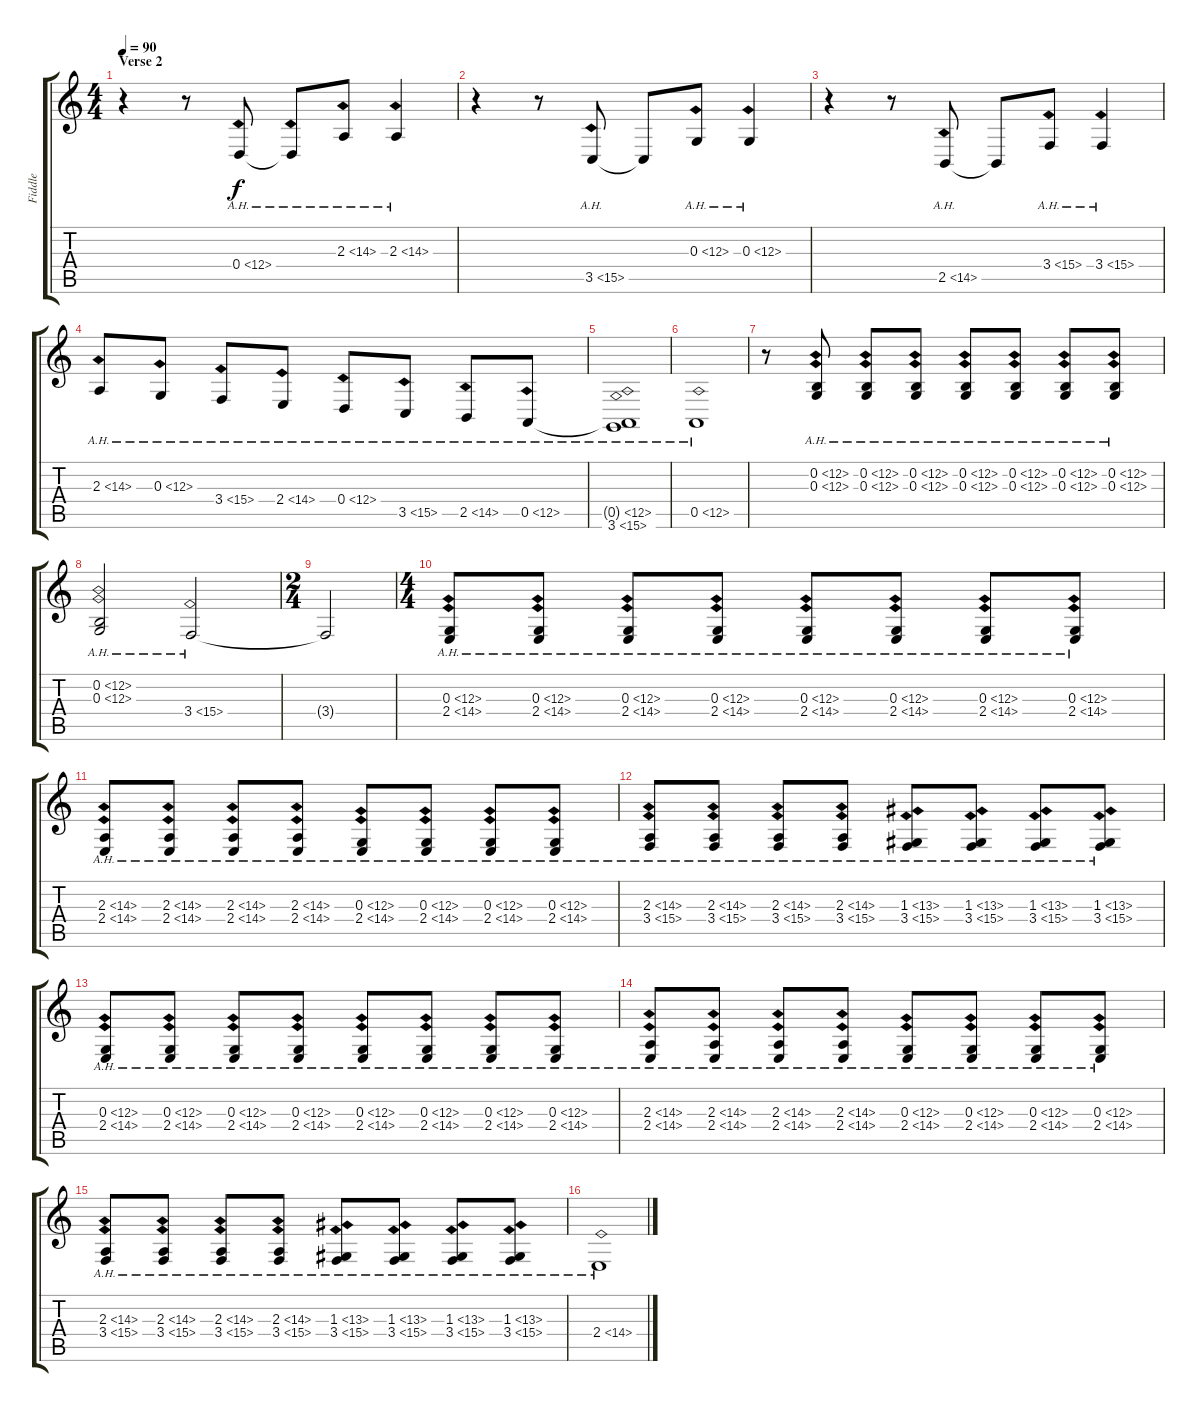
\track ("Fiddle" "Fiddle") {instrument fiddle}
\staff {score tabs}
\tuning (E4 B3 G3 D3 A2 E2) {hide}
\ts (4 4)
\section ("" "Verse 2")
\tempo 90
\clef g2
\ks c
r.4{dy f} r.8 0.4{ah 12}.8 0.4{ah 12 t}.8 2.3{ah 12}.8 2.3{ah 12}.4 |
r.4 r.8 3.5{ah 12}.8 3.5{t}.8 0.3{ah 12}.8 0.3{ah 12}.4 |
r.4 r.8 2.5{ah 12}.8 2.5{t}.8 3.4{ah 12}.8 3.4{ah 12}.4 |
2.3{ah 12}.8 0.3{ah 12}.8 3.4{ah 12}.8 2.4{ah 12}.8 0.4{ah 12}.8 3.5{ah 12}.8 2.5{ah 12}.8 0.5{ah 12}.8 |
(0.5{ah 12 t} 3.6{ah 12}).1 |
0.5{ah 12}.1 |
r.8 (0.2{ah 12} 0.3{ah 12}).8 (0.2{ah 12} 0.3{ah 12}).8 (0.2{ah 12} 0.3{ah 12}).8 (0.2{ah 12} 0.3{ah 12}).8 (0.2{ah 12} 0.3{ah 12}).8 (0.2{ah 12} 0.3{ah 12}).8 (0.2{ah 12} 0.3{ah 12}).8 |
(0.2{ah 12} 0.3{ah 12}).2 3.4{ah 12}.2 |
\ts (2 4)
3.4{t}.2 |
\ts (4 4)
(0.3{ah 12} 2.4{ah 12}).8 (0.3{ah 12} 2.4{ah 12}).8 (0.3{ah 12} 2.4{ah 12}).8 (0.3{ah 12} 2.4{ah 12}).8 (0.3{ah 12} 2.4{ah 12}).8 (0.3{ah 12} 2.4{ah 12}).8 (0.3{ah 12} 2.4{ah 12}).8 (0.3{ah 12} 2.4{ah 12}).8 |
(2.3{ah 12} 2.4{ah 12}).8 (2.3{ah 12} 2.4{ah 12}).8 (2.3{ah 12} 2.4{ah 12}).8 (2.3{ah 12} 2.4{ah 12}).8 (0.3{ah 12} 2.4{ah 12}).8 (0.3{ah 12} 2.4{ah 12}).8 (0.3{ah 12} 2.4{ah 12}).8 (0.3{ah 12} 2.4{ah 12}).8 |
(2.3{ah 12} 3.4{ah 12}).8 (2.3{ah 12} 3.4{ah 12}).8 (2.3{ah 12} 3.4{ah 12}).8 (2.3{ah 12} 3.4{ah 12}).8 (1.3{ah 12} 3.4{ah 12}).8 (1.3{ah 12} 3.4{ah 12}).8 (1.3{ah 12} 3.4{ah 12}).8 (1.3{ah 12} 3.4{ah 12}).8 |
(0.3{ah 12} 2.4{ah 12}).8 (0.3{ah 12} 2.4{ah 12}).8 (0.3{ah 12} 2.4{ah 12}).8 (0.3{ah 12} 2.4{ah 12}).8 (0.3{ah 12} 2.4{ah 12}).8 (0.3{ah 12} 2.4{ah 12}).8 (0.3{ah 12} 2.4{ah 12}).8 (0.3{ah 12} 2.4{ah 12}).8 |
(2.3{ah 12} 2.4{ah 12}).8 (2.3{ah 12} 2.4{ah 12}).8 (2.3{ah 12} 2.4{ah 12}).8 (2.3{ah 12} 2.4{ah 12}).8 (0.3{ah 12} 2.4{ah 12}).8 (0.3{ah 12} 2.4{ah 12}).8 (0.3{ah 12} 2.4{ah 12}).8 (0.3{ah 12} 2.4{ah 12}).8 |
(2.3{ah 12} 3.4{ah 12}).8 (2.3{ah 12} 3.4{ah 12}).8 (2.3{ah 12} 3.4{ah 12}).8 (2.3{ah 12} 3.4{ah 12}).8 (1.3{ah 12} 3.4{ah 12}).8 (1.3{ah 12} 3.4{ah 12}).8 (1.3{ah 12} 3.4{ah 12}).8 (1.3{ah 12} 3.4{ah 12}).8 |
2.4{ah 12}.1
